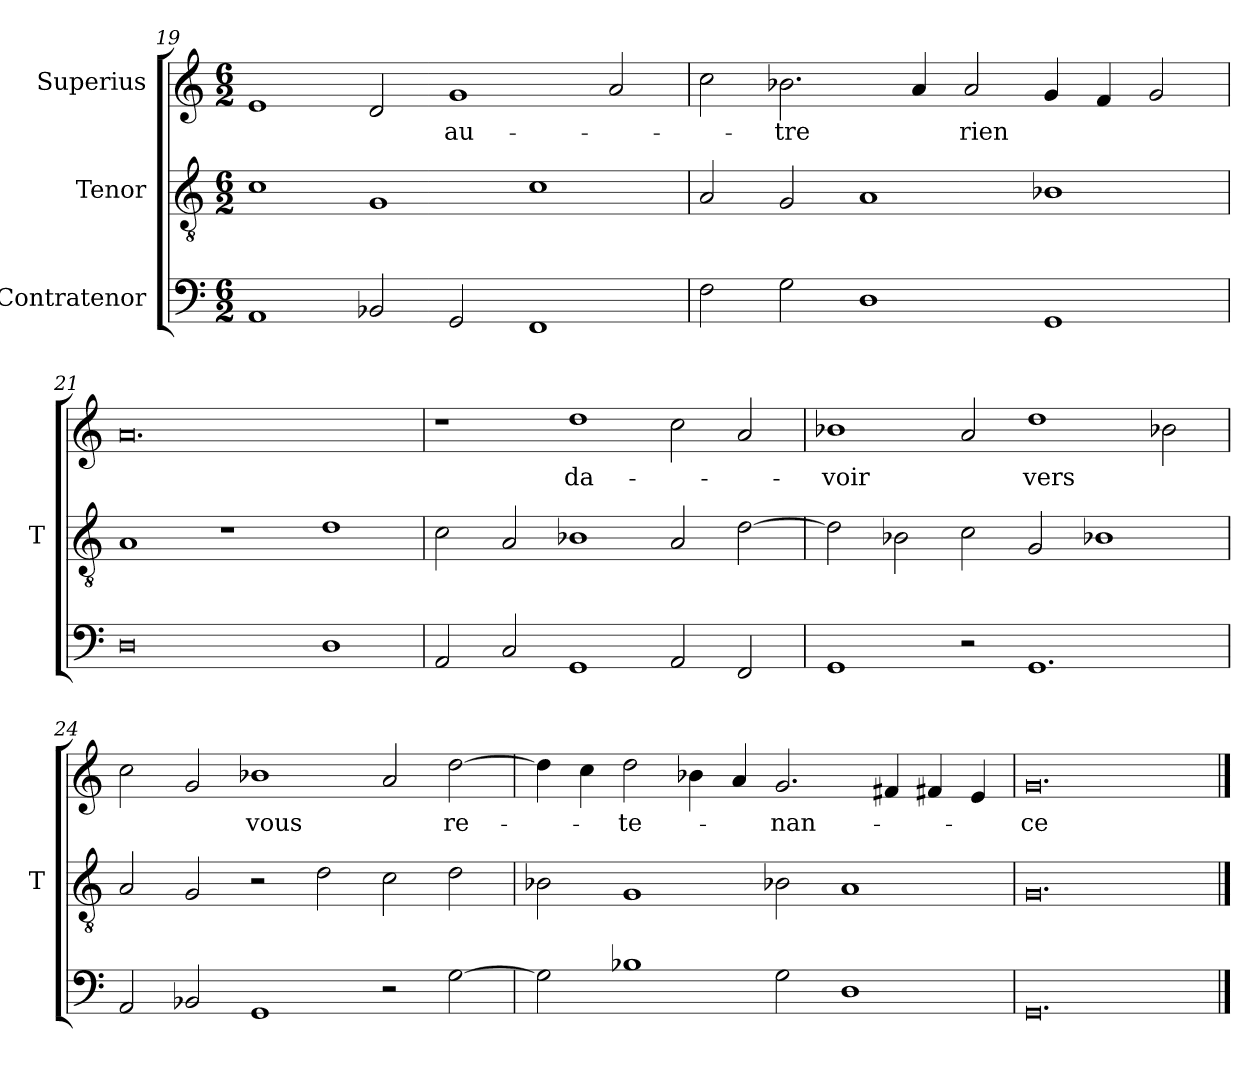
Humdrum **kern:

**kern	**kern	**kern	**text
*part3	*part2	*part1	*part1
*staff3	*staff2	*staff1	*staff1
*I"Contratenor	*I"Tenor	*I"Superius	*
*	*I'T	*	*
*clefF4	*clefGv2	*clefG2	*
*M6/2	*M6/2	*M6/2	*
=19	=19	=19	=19
1AA	1c	1e	.
2BB-X	1G	2d	.
2GG	.	1g	au-
1FF	1c	.	.
.	.	2a	.
=20	=20	=20	=20
2F	2A	2cc	.
2G	2G	2.b-X	-tre
1D	1A	.	.
.	.	4a	.
.	.	2a	-rien
1GG	1B-X	4g	.
.	.	4f	.
.	.	2g	.
=21	=21	=21	=21
0D	1A	0.a	.
.	1r	.	.
1D	1d	.	.
=22	=22	=22	=22
2AA	2c	1r	.
2C	2A	.	.
1GG	1B-X	1dd	da-
2AA	2A	2cc	.
2FF	[2d	2a	.
=23	=23	=23	=23
1GG	2d]	1b-X	-voir
.	2B-X	.	.
2r	2c	2a	.
1.GG	2G	1dd	-vers
.	1B-X	.	.
.	.	2b-X	.
=24	=24	=24	=24
2AA	2A	2cc	.
2BB-X	2G	2g	.
1GG	2r	1b-X	-vous
.	2d	.	.
2r	2c	2a	.
[2G	2d	[2dd	re-
=25	=25	=25	=25
2G]	2B-X	4dd]	.
.	.	4cc	.
1B-X	1G	2dd	-te-
.	.	4b-X	.
.	.	4a	.
2G	2B-X	2.g	-nan-
1D	1A	.	.
.	.	4f#X	.
.	.	4f#X	.
.	.	4e	.
=26	=26	=26	=26
0.GG	0.G	0.g	-ce
==	==	==	==
*-	*-	*-	*-
